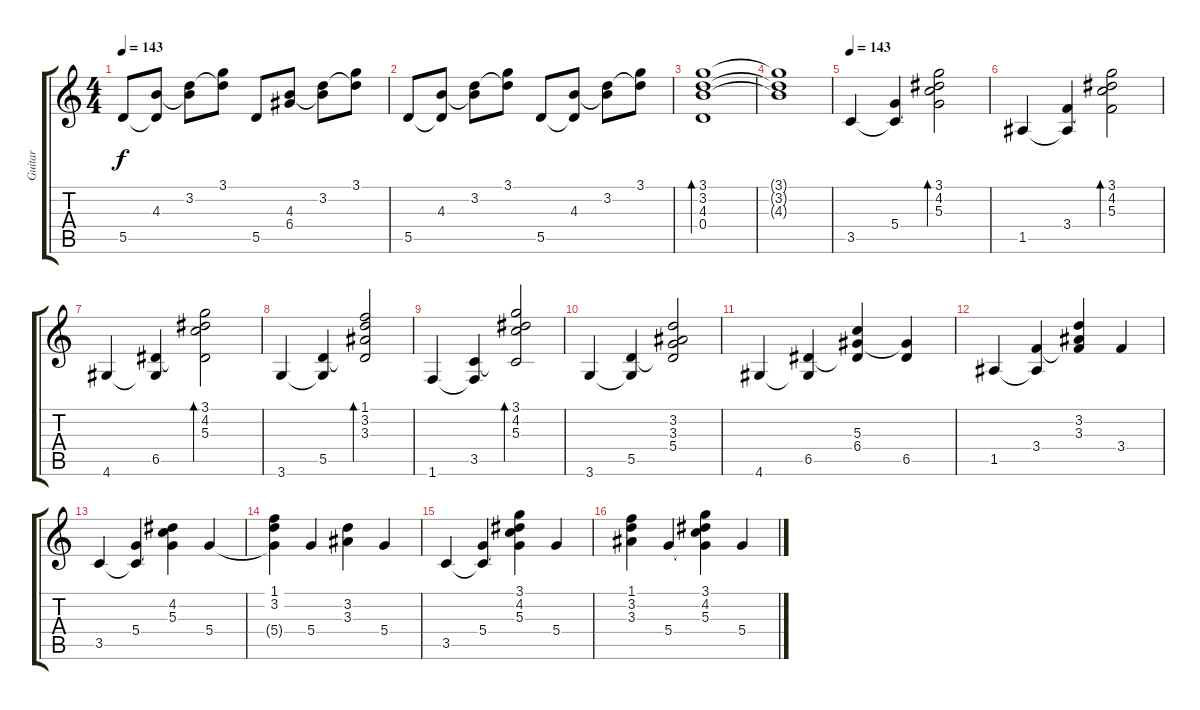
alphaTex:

\track ("Guitar" "Guitar") {instrument acousticguitarnylon}
\staff {score tabs}
\tuning (E4 B3 G3 D3 A2 E2) {hide}
\ts (4 4)
\tempo 143
\clef g2
\ks c
5.5.8{dy f} (4.3 5.5{t}).8 (3.2 4.3{t}).8 (3.1 3.2{t}).8 5.5.8 (4.3 6.4{t}).8 (3.2 4.3{t}).8 (3.1 3.2{t}).8 |
5.5.8 (4.3 5.5{t}).8 (3.2 4.3{t}).8 (3.1 3.2{t}).8 5.5.8 (4.3 5.5{t}).8 (3.2 4.3{t}).8 (3.1 3.2{t}).8 |
(3.1 3.2 4.3 0.4).1{bd 240} |
(3.1{t} 3.2{t} 4.3{t}).1 |
\tempo 143
3.5.4 (5.4 3.5{t}).4 (3.1 4.2 5.3 5.4{t}).2{bd 240} |
1.5.4 (3.4 1.5{t}).4 (3.1 4.2 5.3 3.4{t}).2{bd 240} |
4.6.4 (6.5 4.6{t}).4 (3.1 4.2 5.3 6.5{t}).2{bd 240} |
3.6.4 (5.5 3.6{t}).4 (1.1 3.2 3.3 5.5{t}).2{bd 240} |
1.6.4 (3.5 1.6{t}).4 (3.1 4.2 5.3 3.5{t}).2{bd 240} |
3.6.4 (5.5 3.6{t}).4 (3.2 3.3 5.4 5.5{t}).2 |
4.6.4 (6.5 4.6{t}).4 (5.3 6.4 6.5{t}).4 (6.4{t} 6.5).4 |
1.5.4 (3.4 1.5{t}).4 (3.2 3.3 3.4{t}).4 3.4.4 |
3.5.4 (5.4 3.5{t}).4 (4.2 5.3 5.4{t}).4 5.4.4 |
(1.1 3.2 5.4{t}).4 5.4.4 (3.2 3.3).4 5.4.4 |
3.5.4 (5.4 3.5{t}).4 (3.1 4.2 5.3 5.4{t}).4 5.4.4 |
(1.1 3.2 3.3).4 5.4.4 (3.1 4.2 5.3 5.4{t}).4 5.4.4
